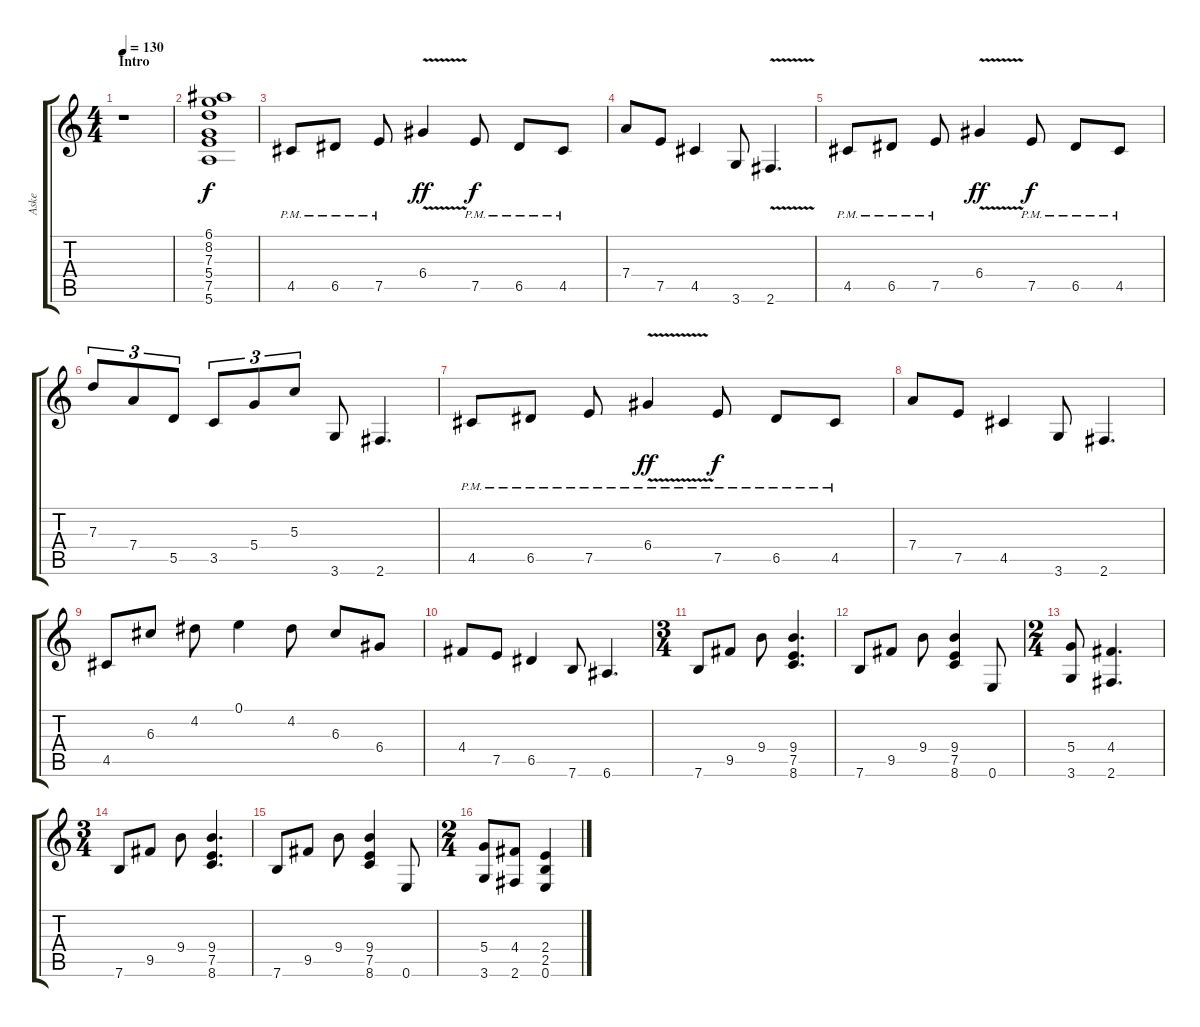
\track ("Aske" "Aske") {instrument overdrivenguitar}
\staff {score tabs}
\tuning (E4 B3 G3 D3 A2 E2) {hide}
\ts (4 4)
\section ("" "Intro")
\tempo 130
\clef g2
\ks c
r.1{dy f instrument overdrivenguitar} |
(6.1 8.2 7.3 5.4 7.5 5.6).1 |
4.5{pm}.8 6.5{pm}.8 7.5{pm}.8 6.4{v}.4{dy ff} 7.5{pm}.8{dy f} 6.5{pm}.8 4.5{pm}.8 |
7.4.8 7.5.8 4.5.4 3.6.8 2.6{v}.4{d} |
4.5{pm}.8 6.5{pm}.8 7.5{pm}.8 6.4{v}.4{dy ff} 7.5{pm}.8{dy f} 6.5{pm}.8 4.5{pm}.8 |
7.3.8{tu (3 2)} 7.4.8{tu (3 2)} 5.5.8{tu (3 2)} 3.5.8{tu (3 2)} 5.4.8{tu (3 2)} 5.3.8{tu (3 2)} 3.6.8 2.6.4{d} |
4.5{pm}.8 6.5{pm}.8 7.5{pm}.8 6.4{v pm}.4{dy ff} 7.5{pm}.8{dy f} 6.5{pm}.8 4.5{pm}.8 |
7.4.8 7.5.8 4.5.4 3.6.8 2.6.4{d} |
4.5.8 6.3.8 4.2.8 0.1.4 4.2.8 6.3.8 6.4.8 |
4.4.8 7.5.8 6.5.4 7.6.8 6.6.4{d} |
\ts (3 4)
7.6.8 9.5.8 9.4.8 (9.4 7.5 8.6).4{d} |
7.6.8 9.5.8 9.4.8 (9.4 7.5 8.6).4 0.6.8 |
\ts (2 4)
(5.4 3.6).8 (4.4 2.6).4{d} |
\ts (3 4)
7.6.8 9.5.8 9.4.8 (9.4 7.5 8.6).4{d} |
7.6.8 9.5.8 9.4.8 (9.4 7.5 8.6).4 0.6.8 |
\ts (2 4)
(5.4 3.6).8 (4.4 2.6).8 (2.4 2.5 0.6).4
